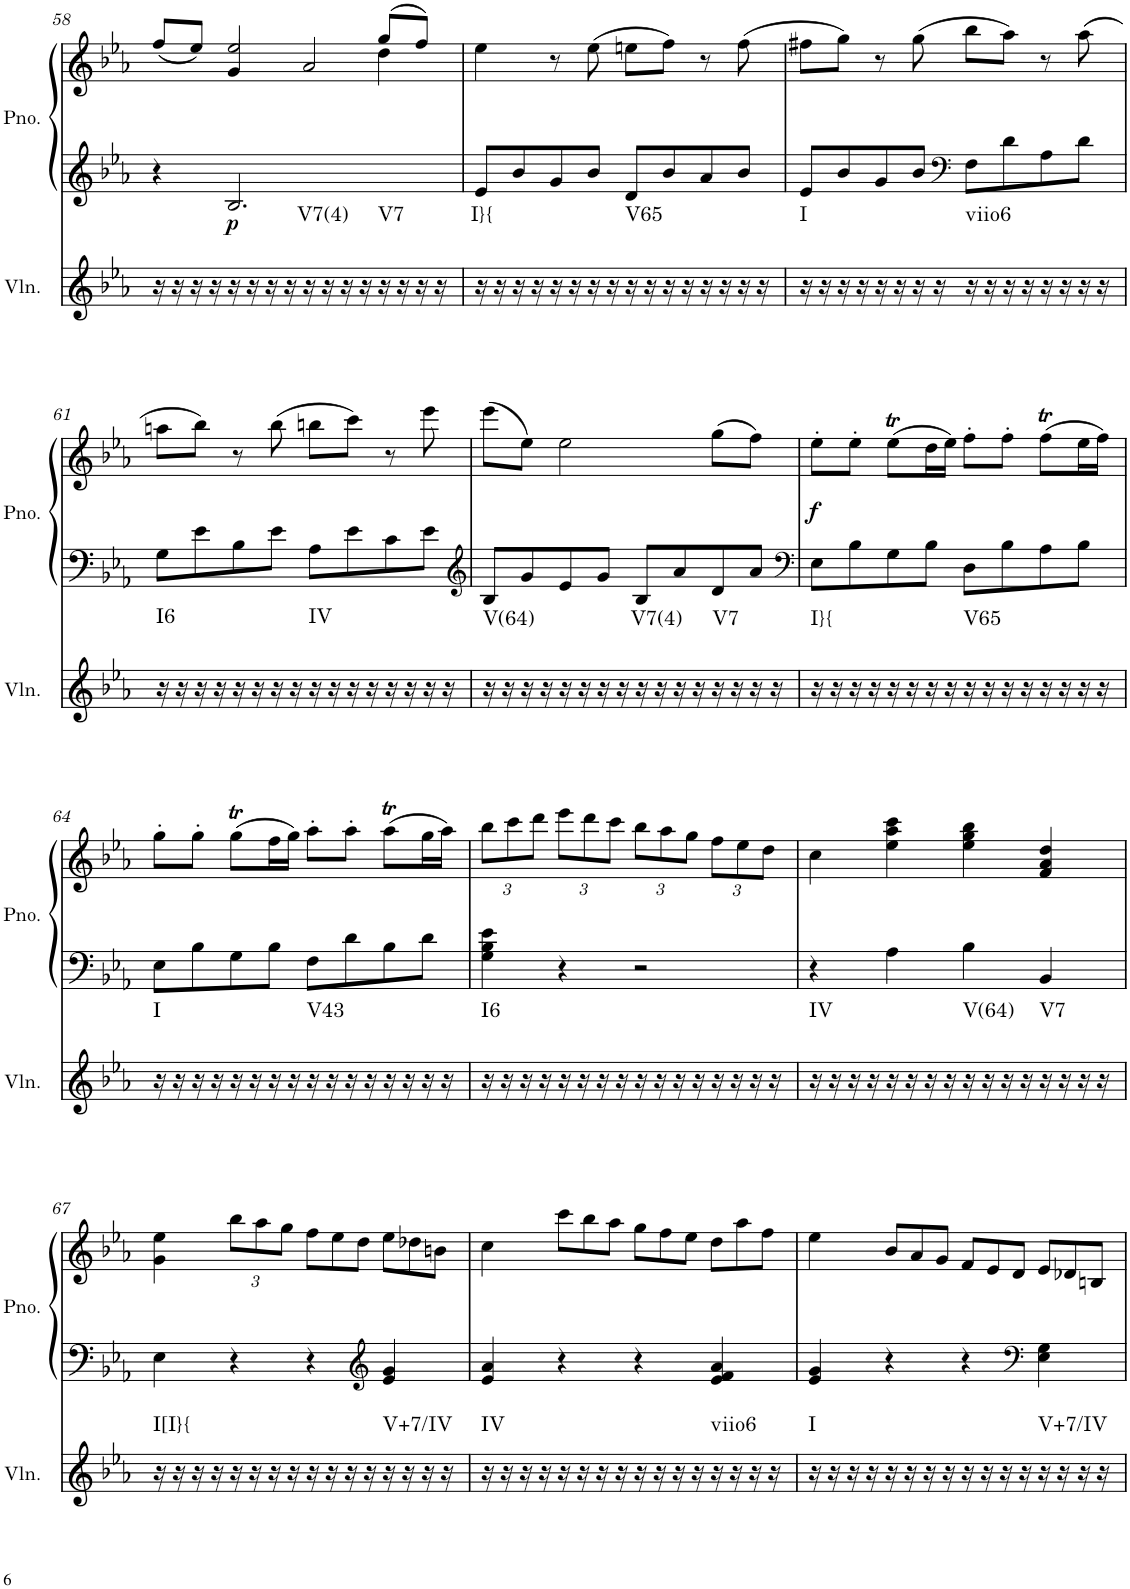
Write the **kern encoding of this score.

**kern	**harte	**kern	**kern	**dynam
*part2	*part2	*part1	*part1	*part1
*staff3	*	*staff2	*staff1	*staff1/2
*I"Violin	*	*I"Piano	*	*
*I'Vln.	*	*I'Pno.	*	*
!!LO:PB:g=z
*clefG2	*	*clefG2	*clefG2	*
*k[b-e-a-]	*	*k[b-e-a-]	*k[b-e-a-]	*
*M4/4	*	*M4/4	*M4/4	*
*met(c)	*	*met(c)	*met(c)	*
=58	=58	=58	=58	=58
*	*	*^	*^	*
*	*	*	*	*	*^	*
16r	.	4r	4ryy	(8ff/L	2.ryy	4ryy	.
16r	.	.	.	.	.	.	.
16r	.	.	.	8ee-/J)	.	.	.
16r	.	.	.	.	.	.	.
!	!	!	!	!	!	!	!LO:DY:b=2
16r	.	2.ryy	2.B-/	2ee-/	.	4g/	p
16r	.	.	.	.	.	.	.
16r	.	.	.	.	.	.	.
16r	.	.	.	.	.	.	.
!	!LO:H:kt=V7(4)	!	!	!	!	!	!
16r	N	.	.	.	.	2a-/	.
16r	.	.	.	.	.	.	.
16r	.	.	.	.	.	.	.
16r	.	.	.	.	.	.	.
!	!LO:H:kt=V7	!	!	!	!	!	!
16r	N	.	.	(8gg/L	4dd\	.	.
16r	.	.	.	.	.	.	.
16r	.	.	.	8ff/J)	.	.	.
16r	.	.	.	.	.	.	.
*	*	*v	*v	*	*	*	*
*	*	*	*v	*v	*v	*
=59	=59	=59	=59	=59
!	!LO:H:kt=I}{	!	!	!
16r	N	8e-/L	4ee-\	.
16r	.	.	.	.
16r	.	8b-/	.	.
16r	.	.	.	.
16r	.	8g/	8r	.
16r	.	.	.	.
16r	.	8b-/J	(8ee-\	.
16r	.	.	.	.
!	!LO:H:kt=V65	!	!	!
16r	N	8d/L	8een\L	.
16r	.	.	.	.
16r	.	8b-/	8ff\J)	.
16r	.	.	.	.
16r	.	8a-/	8r	.
16r	.	.	.	.
16r	.	8b-/J	(8ff\	.
16r	.	.	.	.
=60	=60	=60	=60	=60
!	!LO:H:kt=I	!	!	!
16r	N	8e-/L	8ff#X\L	.
16r	.	.	.	.
16r	.	8b-/	8gg\J)	.
16r	.	.	.	.
16r	.	8g/	8r	.
16r	.	.	.	.
16r	.	8b-/J	(8gg\	.
16r	.	.	.	.
*	*	*clefF4	*	*
!	!LO:H:kt=viio6	!	!	!
16r	N	8F\L	8bb-\L	.
16r	.	.	.	.
16r	.	8d\	8aa-\J)	.
16r	.	.	.	.
16r	.	8A-\	8r	.
16r	.	.	.	.
16r	.	8d\J	(8aa-\	.
16r	.	.	.	.
!!LO:LB:g=z
=61	=61	=61	=61	=61
!	!LO:H:kt=I6	!	!	!
16r	N	8G\L	8aan\L	.
16r	.	.	.	.
16r	.	8e-\	8bb-\J)	.
16r	.	.	.	.
16r	.	8B-\	8r	.
16r	.	.	.	.
16r	.	8e-\J	(8bb-\	.
16r	.	.	.	.
!	!LO:H:kt=IV	!	!	!
16r	N	8A-\L	8bbn\L	.
16r	.	.	.	.
16r	.	8e-\	8ccc\J)	.
16r	.	.	.	.
16r	.	8c\	8r	.
16r	.	.	.	.
16r	.	8e-\J	8eee-\	.
16r	.	.	.	.
=62	=62	=62	=62	=62
*	*	*clefG2	*	*
!	!LO:H:kt=V(64)	!	!	!
16r	N	8B-/L	(8eee-\L	.
16r	.	.	.	.
16r	.	8g/	8ee-\J)	.
16r	.	.	.	.
16r	.	8e-/	2ee-\	.
16r	.	.	.	.
16r	.	8g/J	.	.
16r	.	.	.	.
!	!LO:H:kt=V7(4)	!	!	!
16r	N	8B-/L	.	.
16r	.	.	.	.
16r	.	8a-/	.	.
16r	.	.	.	.
!	!LO:H:kt=V7	!	!	!
16r	N	8d/	(8gg\L	.
16r	.	.	.	.
16r	.	8a-/J	8ff\J)	.
16r	.	.	.	.
=63	=63	=63	=63	=63
*	*	*clefF4	*	*
!	!LO:H:kt=I}{	!	!	!LO:DY:b
16r	N	8E-\L	8ee-'\L	f
16r	.	.	.	.
16r	.	8B-\	8ee-'\J	.
16r	.	.	.	.
16r	.	8G\	(8ee-T\L	.
16r	.	.	.	.
16r	.	8B-\J	16dd\L	.
16r	.	.	16ee-\JJ)	.
!	!LO:H:kt=V65	!	!	!
16r	N	8D\L	8ff'\L	.
16r	.	.	.	.
16r	.	8B-\	8ff'\J	.
16r	.	.	.	.
16r	.	8A-\	(8ffT\L	.
16r	.	.	.	.
16r	.	8B-\J	16ee-\L	.
16r	.	.	16ff\JJ)	.
!!LO:LB:g=z
=64	=64	=64	=64	=64
!	!LO:H:kt=I	!	!	!
16r	N	8E-\L	8gg'\L	.
16r	.	.	.	.
16r	.	8B-\	8gg'\J	.
16r	.	.	.	.
16r	.	8G\	(8ggt\L	.
16r	.	.	.	.
16r	.	8B-\J	16ff\L	.
16r	.	.	16gg\JJ)	.
!	!LO:H:kt=V43	!	!	!
16r	N	8F\L	8aa-'\L	.
16r	.	.	.	.
16r	.	8d\	8aa-'\J	.
16r	.	.	.	.
16r	.	8B-\	(8aa-T\L	.
16r	.	.	.	.
16r	.	8d\J	16gg\L	.
16r	.	.	16aa-\JJ)	.
=65	=65	=65	=65	=65
*	*	*	*Xbrackettup	*
!	!LO:H:kt=I6	!	!	!
16r	N	4G\ 4B-\ 4e-\	12bb-\L	.
16r	.	.	.	.
.	.	.	12ccc\	.
16r	.	.	.	.
.	.	.	12ddd\J	.
16r	.	.	.	.
16r	.	4r	12eee-\L	.
16r	.	.	.	.
.	.	.	12ddd\	.
16r	.	.	.	.
.	.	.	12ccc\J	.
16r	.	.	.	.
16r	.	2r	12bb-\L	.
16r	.	.	.	.
.	.	.	12aa-\	.
16r	.	.	.	.
.	.	.	12gg\J	.
16r	.	.	.	.
16r	.	.	12ff\L	.
16r	.	.	.	.
.	.	.	12ee-\	.
16r	.	.	.	.
.	.	.	12dd\J	.
16r	.	.	.	.
=66	=66	=66	=66	=66
!	!LO:H:kt=IV	!	!	!
16r	N	4r	4cc\	.
16r	.	.	.	.
16r	.	.	.	.
16r	.	.	.	.
16r	.	4A-\	4ee-\ 4aa-\ 4ccc\	.
16r	.	.	.	.
16r	.	.	.	.
16r	.	.	.	.
!	!LO:H:kt=V(64)	!	!	!
16r	N	4B-\	4ee-\ 4gg\ 4bb-\	.
16r	.	.	.	.
16r	.	.	.	.
16r	.	.	.	.
!	!LO:H:kt=V7	!	!	!
16r	N	4BB-/	4f/ 4a-/ 4dd/	.
16r	.	.	.	.
16r	.	.	.	.
16r	.	.	.	.
!!LO:LB:g=z
=67	=67	=67	=67	=67
!	!LO:H:kt=I[I}{	!	!	!
16r	N	4E-\	4g\ 4ee-\	.
16r	.	.	.	.
16r	.	.	.	.
16r	.	.	.	.
16r	.	4r	12bb-\L	.
16r	.	.	.	.
.	.	.	12aa-\	.
16r	.	.	.	.
.	.	.	12gg\J	.
16r	.	.	.	.
*	*	*	*Xtuplet	*
16r	.	4r	12ff\L	.
16r	.	.	.	.
.	.	.	12ee-\	.
16r	.	.	.	.
.	.	.	12dd\J	.
16r	.	.	.	.
*	*	*clefG2	*	*
!	!LO:H:kt=V+7/IV	!	!	!
16r	N	4e-/ 4g/	12ee-\L	.
16r	.	.	.	.
.	.	.	12dd-X\	.
16r	.	.	.	.
.	.	.	12bn\J	.
16r	.	.	.	.
=68	=68	=68	=68	=68
!	!LO:H:kt=IV	!	!	!
16r	N	4e-/ 4a-/	4cc\	.
16r	.	.	.	.
16r	.	.	.	.
16r	.	.	.	.
16r	.	4r	12ccc\L	.
16r	.	.	.	.
.	.	.	12bb-\	.
16r	.	.	.	.
.	.	.	12aa-\J	.
16r	.	.	.	.
16r	.	4r	12gg\L	.
16r	.	.	.	.
.	.	.	12ff\	.
16r	.	.	.	.
.	.	.	12ee-\J	.
16r	.	.	.	.
!	!LO:H:kt=viio6	!	!	!
16r	N	4e-/ 4f/ 4a-/	12dd\L	.
16r	.	.	.	.
.	.	.	12aa-\	.
16r	.	.	.	.
.	.	.	12ff\J	.
16r	.	.	.	.
=69	=69	=69	=69	=69
!	!LO:H:kt=I	!	!	!
16r	N	4e-/ 4g/	4ee-\	.
16r	.	.	.	.
16r	.	.	.	.
16r	.	.	.	.
16r	.	4r	12b-/L	.
16r	.	.	.	.
.	.	.	12a-/	.
16r	.	.	.	.
.	.	.	12g/J	.
16r	.	.	.	.
16r	.	4r	12f/L	.
16r	.	.	.	.
.	.	.	12e-/	.
16r	.	.	.	.
.	.	.	12d/J	.
16r	.	.	.	.
*	*	*clefF4	*	*
!	!LO:H:kt=V+7/IV	!	!	!
16r	N	4E-\ 4G\	12e-/L	.
16r	.	.	.	.
.	.	.	12d-X/	.
16r	.	.	.	.
.	.	.	12Bn/J	.
16r	.	.	.	.
=	=	=	=	=
*-	*-	*-	*-	*-
